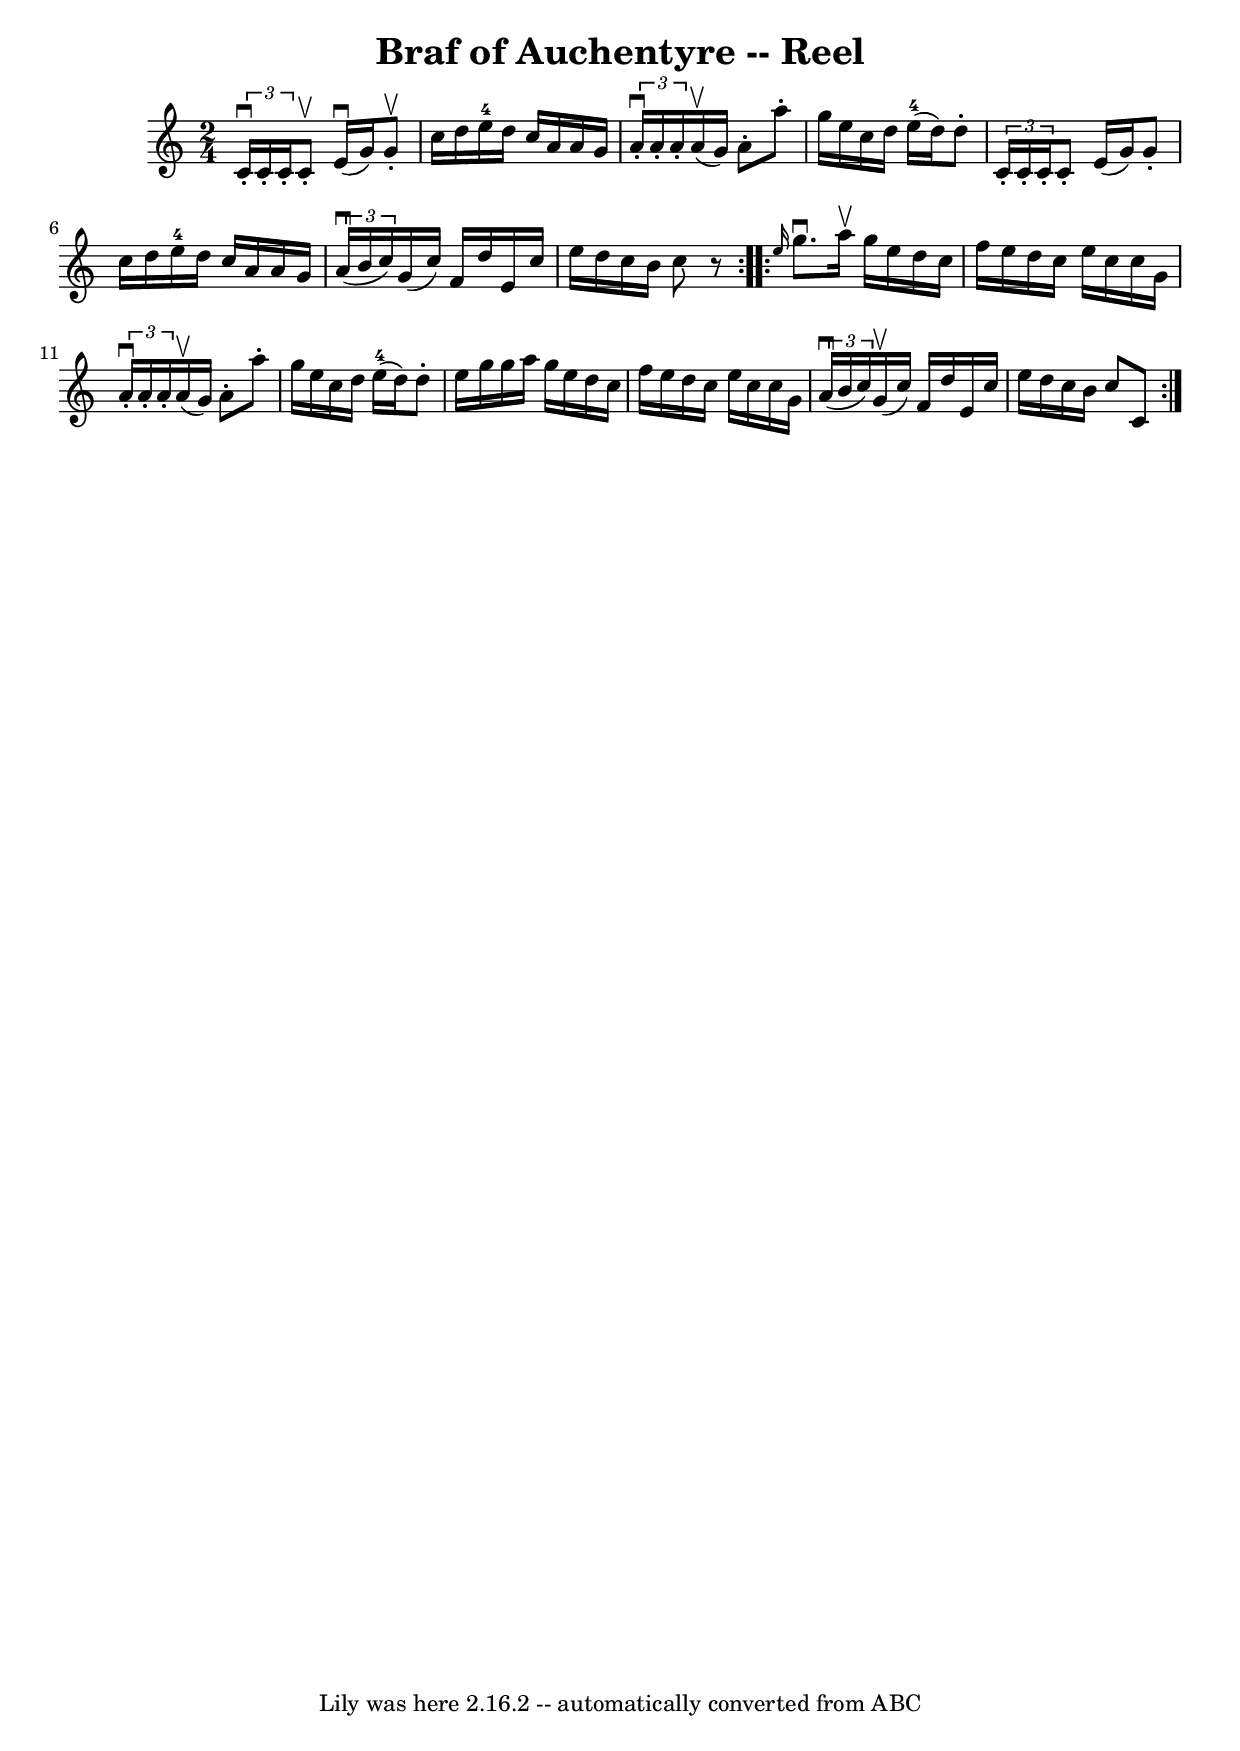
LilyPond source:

\version "2.16.2"
\include "Mammoth.ily"
\header {
  %% book = "Ryan's Mammoth Collection"
  crossRefNumber = "1"
  footnotes = "\\\\315"
  origin = "SCOTCH."
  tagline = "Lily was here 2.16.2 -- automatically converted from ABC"
  title = "Braf of Auchentyre -- Reel"

}
voicedefault =  {



  \repeat volta 2 {

    \time 2/4
    \key c \major
    \times 2/3 { c'16^\downbow-. c'16-. c'16-. } c'8^\upbow-. e'16^\downbow(g'16) g'8^\upbow-.     |
    c''16 d''16 e''16-4 d''16 c''16 a'16 a'16 g'16     |
    \times 2/3 { a'16^\downbow-. a'16-. a'16-. } a'16^\upbow(g'16) a'8-. a''8-.     |
    g''16 e''16 c''16 d''16 e''16-4(d''16) d''8-.    |
    \times 2/3 { c'16-. c'16  		 -. c'16-. } c'8-. e'16 (g'16) g'8-.     |
    c''16 d''16 e''16-4 d''16 c''16 a'16 a'16 g'16     |

    \times 2/3 { a'16^\downbow(b'16 c''16) } g'16 (c''16) f'16 d''16 e'16 c''16      |
    e''16 d''16 c''16 b'16
    c''8 r8
  }
  \repeat volta 2 {
    \grace { e''16 } g''8.^\downbow a''16^\upbow g''16 e''16 d''16 c''16      |
    f''16 e''16 d''16 c''16 e''16 c''16 c''16 g'16     |
    \times 2/3 {
      a'16^\downbow-. a'16-. a'16-. } a'16^\upbow(g'16) a'8-. a''8-.     |
    g''16 e''16 c''16 d''16 e''16-4( d''16) d''8-.    |
    e''16 g''16 g''16 a''16 g''16 e''16 d''16 c''16     |
    f''16 e''16 d''16 c''16 e''16 c''16 c''16 g'16     |
    \times 2/3 { a'16^\downbow(b'16 c''16) } g'16^\upbow(c''16) f'16 d''16 e'16 c''16       |
    e''16 d''16 c''16 b'16 c''8 c'8
  }

}

\score{
  <<

    \context Staff="default"
    {
      \voicedefault

    }

  >>
  \layout {

  }
  \midi {
  }

}
